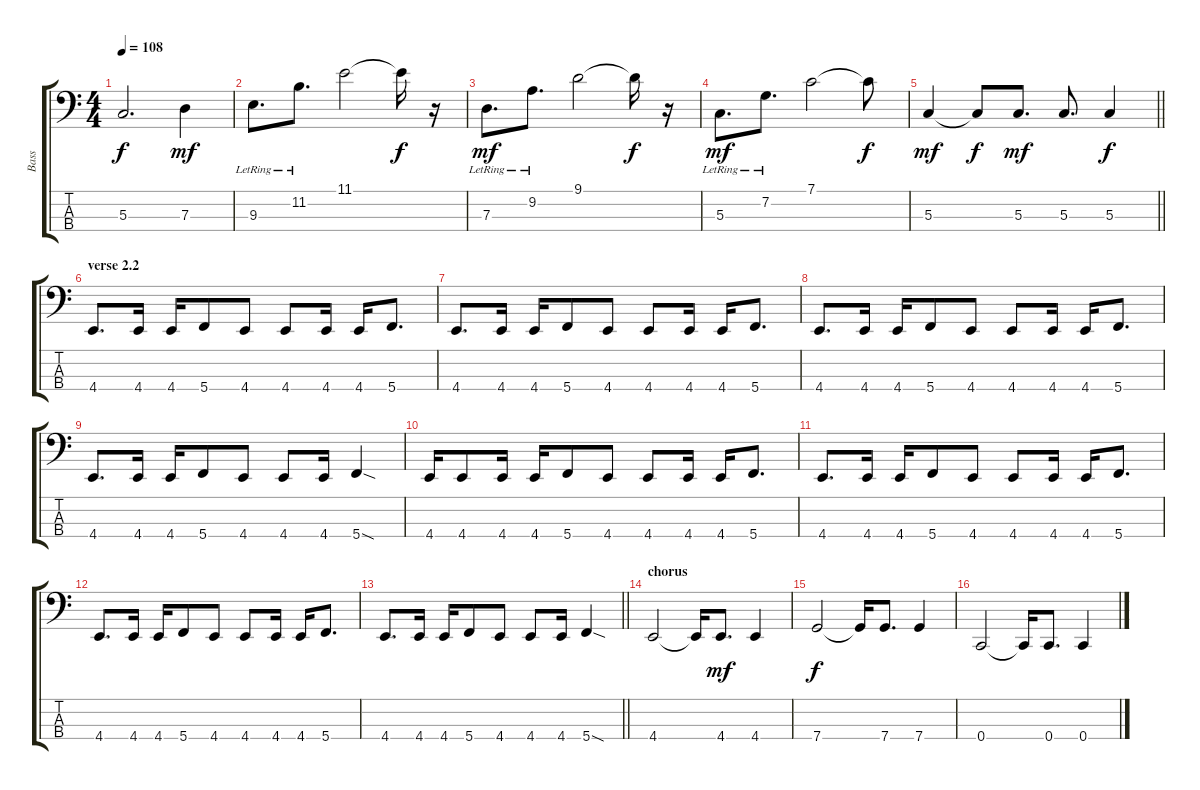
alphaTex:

\track ("Bass" "Bass") {instrument electricbassfinger}
\staff {score tabs}
\tuning (F2 C2 G1 C1) {hide}
\ts (4 4)
\tempo 108
\clef f4
\ks c
5.3{t}.2{d dy f} 7.3.4{dy mf} |
9.3{lr}.8{d} 11.2{lr}.8{d} 11.1.2 11.1{t}.16{dy f} r.16 |
7.3{lr}.8{d dy mf} 9.2{lr}.8{d} 9.1.2 9.1{t}.16{dy f} r.16 |
5.3{lr}.8{d dy mf} 7.2{lr}.8{d} 7.1.2 7.1{t}.8{dy f} |
\barLineRight lightlight
5.3.4{dy mf} 5.3{t}.8{dy f} 5.3.8{d dy mf} 5.3.8{d} 5.3.4{dy f} |
\section ("" "verse 2.2")
4.4.8{d} 4.4.16 4.4.16 5.4.8 4.4.8 4.4.8 4.4.16 4.4.16 5.4.8{d} |
4.4.8{d} 4.4.16 4.4.16 5.4.8 4.4.8 4.4.8 4.4.16 4.4.16 5.4.8{d} |
4.4.8{d} 4.4.16 4.4.16 5.4.8 4.4.8 4.4.8 4.4.16 4.4.16 5.4.8{d} |
4.4.8{d} 4.4.16 4.4.16 5.4.8 4.4.8 4.4.8 4.4.16 5.4{sod}.4 |
4.4.16 4.4.8 4.4.16 4.4.16 5.4.8 4.4.8 4.4.8 4.4.16 4.4.16 5.4.8{d} |
4.4.8{d} 4.4.16 4.4.16 5.4.8 4.4.8 4.4.8 4.4.16 4.4.16 5.4.8{d} |
4.4.8{d} 4.4.16 4.4.16 5.4.8 4.4.8 4.4.8 4.4.16 4.4.16 5.4.8{d} |
\barLineRight lightlight
4.4.8{d} 4.4.16 4.4.16 5.4.8 4.4.8 4.4.8 4.4.16 5.4{sod}.4 |
\section ("" "chorus")
4.4.2 4.4{t}.16 4.4.8{d dy mf} 4.4.4 |
7.4.2{dy f} 7.4{t}.16 7.4.8{d} 7.4.4 |
0.4.2 0.4{t}.16 0.4.8{d} 0.4.4
